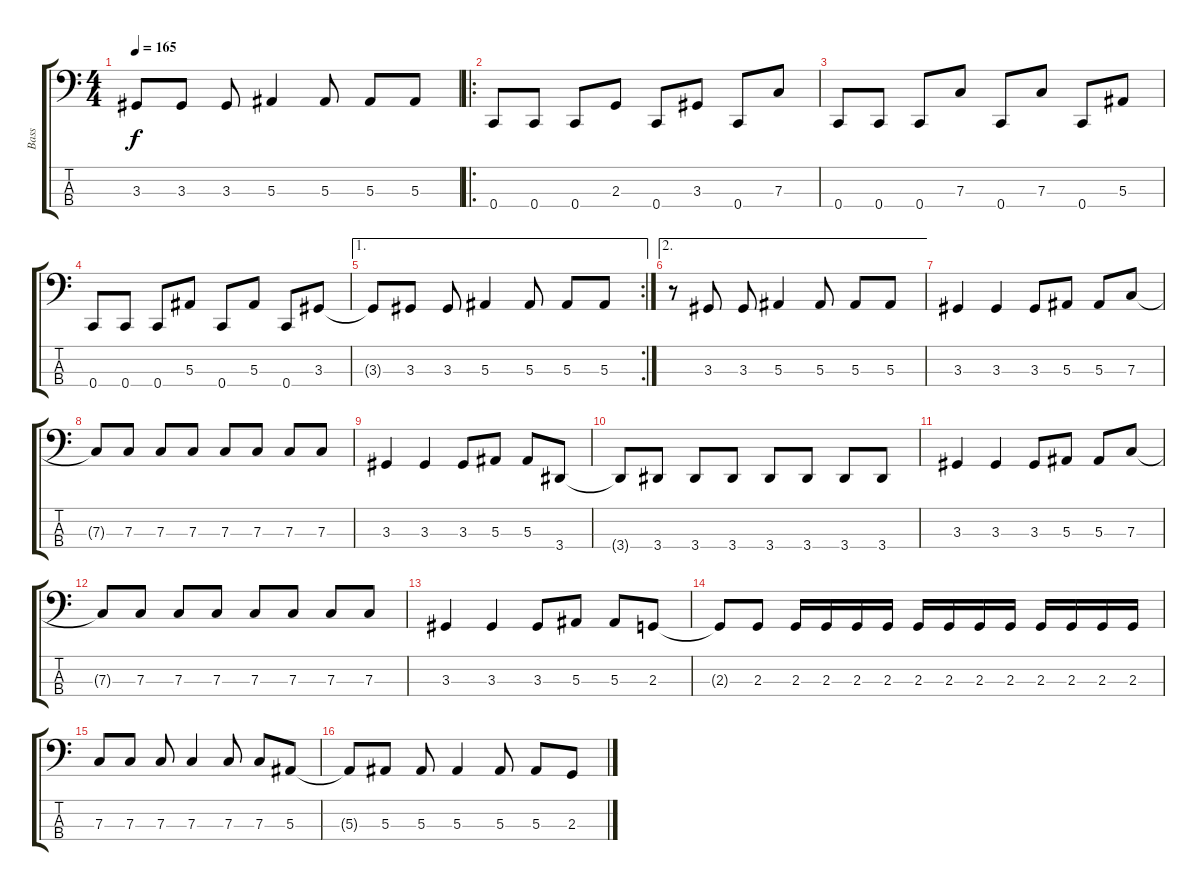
\track ("Bass" "Bass") {instrument slapbass1}
\staff {score tabs}
\tuning (Eb2 Bb1 F1 C1) {hide}
\ts (4 4)
\tempo 165
\clef f4
\ks c
3.3{t}.8{dy f} 3.3.8 3.3.8 5.3.4 5.3.8 5.3.8 5.3.8 |
\ro
0.4.8 0.4.8 0.4.8 2.3.8 0.4.8 3.3.8 0.4.8 7.3.8 |
0.4.8 0.4.8 0.4.8 7.3.8 0.4.8 7.3.8 0.4.8 5.3.8 |
0.4.8 0.4.8 0.4.8 5.3.8 0.4.8 5.3.8 0.4.8 3.3.8 |
\ae 1
\rc 2
3.3{t}.8 3.3.8 3.3.8 5.3.4 5.3.8 5.3.8 5.3.8 |
\ae 2
r.8 3.3.8 3.3.8 5.3.4 5.3.8 5.3.8 5.3.8 |
3.3.4 3.3.4 3.3.8 5.3.8 5.3.8 7.3.8 |
7.3{t}.8 7.3.8 7.3.8 7.3.8 7.3.8 7.3.8 7.3.8 7.3.8 |
3.3.4 3.3.4 3.3.8 5.3.8 5.3.8 3.4.8 |
3.4{t}.8 3.4.8 3.4.8 3.4.8 3.4.8 3.4.8 3.4.8 3.4.8 |
3.3.4 3.3.4 3.3.8 5.3.8 5.3.8 7.3.8 |
7.3{t}.8 7.3.8 7.3.8 7.3.8 7.3.8 7.3.8 7.3.8 7.3.8 |
3.3.4 3.3.4 3.3.8 5.3.8 5.3.8 2.3.8 |
2.3{t}.8 2.3.8 2.3.16 2.3.16 2.3.16 2.3.16 2.3.16 2.3.16 2.3.16 2.3.16 2.3.16 2.3.16 2.3.16 2.3.16 |
7.3.8 7.3.8 7.3.8 7.3.4 7.3.8 7.3.8 5.3.8 |
5.3{t}.8 5.3.8 5.3.8 5.3.4 5.3.8 5.3.8 2.3.8
